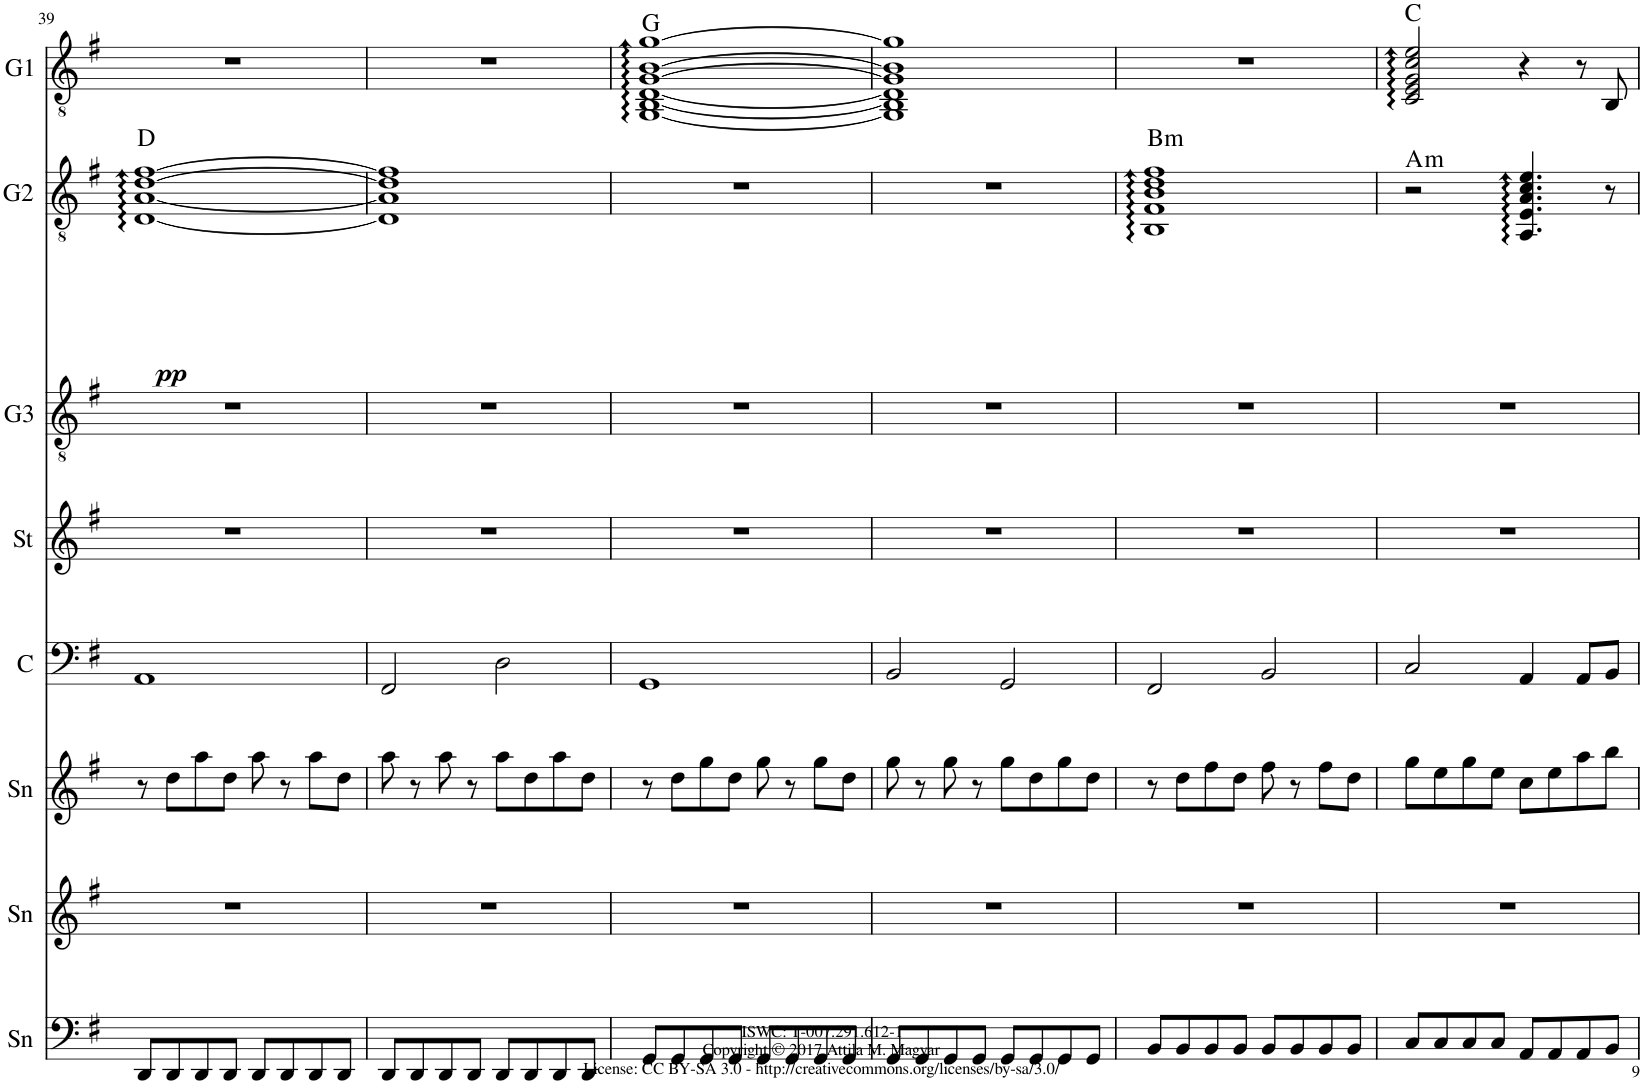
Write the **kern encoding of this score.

**kern	**kern	**kern	**kern	**kern	**kern	**kern	**dynam	**harte	**kern	**harte
*part8	*part7	*part6	*part5	*part4	*part3	*part2	*part2	*part2	*part1	*part1
*staff8	*staff7	*staff6	*staff5	*staff4	*staff3	*staff2	*staff2	*	*staff1	*
*I"Synthesizer	*I"Synthesizer	*I"Synthesizer	*I"Cello	*I"Strings	*I"Guitar 3	*I"Guitar 2	*	*	*I"Guitar 1	*
*I'Sn	*I'Sn	*I'Sn	*I'C	*I'St	*I'G3	*I'G2	*	*	*I'G1	*
!!LO:PB:g=z
*clefF4	*clefG2	*clefG2	*clefF4	*clefG2	*clefGv2	*clefGv2	*	*	*clefGv2	*
*k[f#]	*k[f#]	*k[f#]	*k[f#]	*k[f#]	*k[f#]	*k[f#]	*	*	*k[f#]	*
=39	=39	=39	=39	=39	=39	=39	=39	=39	=39	=39
!	!	!	!	!	!	!	!LO:DY:b	!	!	!
8DD/L	1r	8r	1AA	1r	1r	[1D [1A [1d [1f#	pp	D:maj	1r	.
8DD/	.	8dd\L	.	.	.	.	.	.	.	.
8DD/	.	8aa\	.	.	.	.	.	.	.	.
8DD/J	.	8dd\J	.	.	.	.	.	.	.	.
8DD/L	.	8aa\	.	.	.	.	.	.	.	.
8DD/	.	8r	.	.	.	.	.	.	.	.
8DD/	.	8aa\L	.	.	.	.	.	.	.	.
8DD/J	.	8dd\J	.	.	.	.	.	.	.	.
=40	=40	=40	=40	=40	=40	=40	=40	=40	=40	=40
8DD/L	1r	8aa\	2FF#/	1r	1r	1D] 1A] 1d] 1f#]	.	.	1r	.
8DD/	.	8r	.	.	.	.	.	.	.	.
8DD/	.	8aa\	.	.	.	.	.	.	.	.
8DD/J	.	8r	.	.	.	.	.	.	.	.
8DD/L	.	8aa\L	2D\	.	.	.	.	.	.	.
8DD/	.	8dd\	.	.	.	.	.	.	.	.
8DD/	.	8aa\	.	.	.	.	.	.	.	.
8DD/J	.	8dd\J	.	.	.	.	.	.	.	.
=41	=41	=41	=41	=41	=41	=41	=41	=41	=41	=41
8GG/L	1r	8r	1GG	1r	1r	1r	.	.	[1GG [1BB [1D [1G [1B [1g	G:maj
8GG/	.	8dd\L	.	.	.	.	.	.	.	.
8GG/	.	8gg\	.	.	.	.	.	.	.	.
8GG/J	.	8dd\J	.	.	.	.	.	.	.	.
8GG/L	.	8gg\	.	.	.	.	.	.	.	.
8GG/	.	8r	.	.	.	.	.	.	.	.
8GG/	.	8gg\L	.	.	.	.	.	.	.	.
8GG/J	.	8dd\J	.	.	.	.	.	.	.	.
=42	=42	=42	=42	=42	=42	=42	=42	=42	=42	=42
8GG/L	1r	8gg\	2BB/	1r	1r	1r	.	.	1GG] 1BB] 1D] 1G] 1B] 1g]	.
8GG/	.	8r	.	.	.	.	.	.	.	.
8GG/	.	8gg\	.	.	.	.	.	.	.	.
8GG/J	.	8r	.	.	.	.	.	.	.	.
8GG/L	.	8gg\L	2GG/	.	.	.	.	.	.	.
8GG/	.	8dd\	.	.	.	.	.	.	.	.
8GG/	.	8gg\	.	.	.	.	.	.	.	.
8GG/J	.	8dd\J	.	.	.	.	.	.	.	.
=43	=43	=43	=43	=43	=43	=43	=43	=43	=43	=43
!	!	!	!	!	!	!	!	!LO:H:kt=m	!	!
8BB/L	1r	8r	2FF#/	1r	1r	1BB 1F# 1B 1d 1f#	.	B:min	1r	.
8BB/	.	8dd\L	.	.	.	.	.	.	.	.
8BB/	.	8ff#\	.	.	.	.	.	.	.	.
8BB/J	.	8dd\J	.	.	.	.	.	.	.	.
8BB/L	.	8ff#\	2BB/	.	.	.	.	.	.	.
8BB/	.	8r	.	.	.	.	.	.	.	.
8BB/	.	8ff#\L	.	.	.	.	.	.	.	.
8BB/J	.	8dd\J	.	.	.	.	.	.	.	.
=44	=44	=44	=44	=44	=44	=44	=44	=44	=44	=44
!	!	!	!	!	!	!	!	!LO:H:kt=m	!	!
8C/L	1r	8gg\L	2C/	1r	1r	2r	.	A:min	2C/ 2E/ 2G/ 2c/ 2e/	C:maj
8C/	.	8ee\	.	.	.	.	.	.	.	.
8C/	.	8gg\	.	.	.	.	.	.	.	.
8C/J	.	8ee\J	.	.	.	.	.	.	.	.
8AA/L	.	8cc\L	4AA/	.	.	4.AA/ 4.E/ 4.A/ 4.c/ 4.e/	.	.	4r	.
8AA/	.	8ee\	.	.	.	.	.	.	.	.
8AA/	.	8aa\	8AA/L	.	.	.	.	.	8r	.
8BB/J	.	8bb\J	8BB/J	.	.	8r	.	.	8BB/	.
=	=	=	=	=	=	=	=	=	=	=
*-	*-	*-	*-	*-	*-	*-	*-	*-	*-	*-
